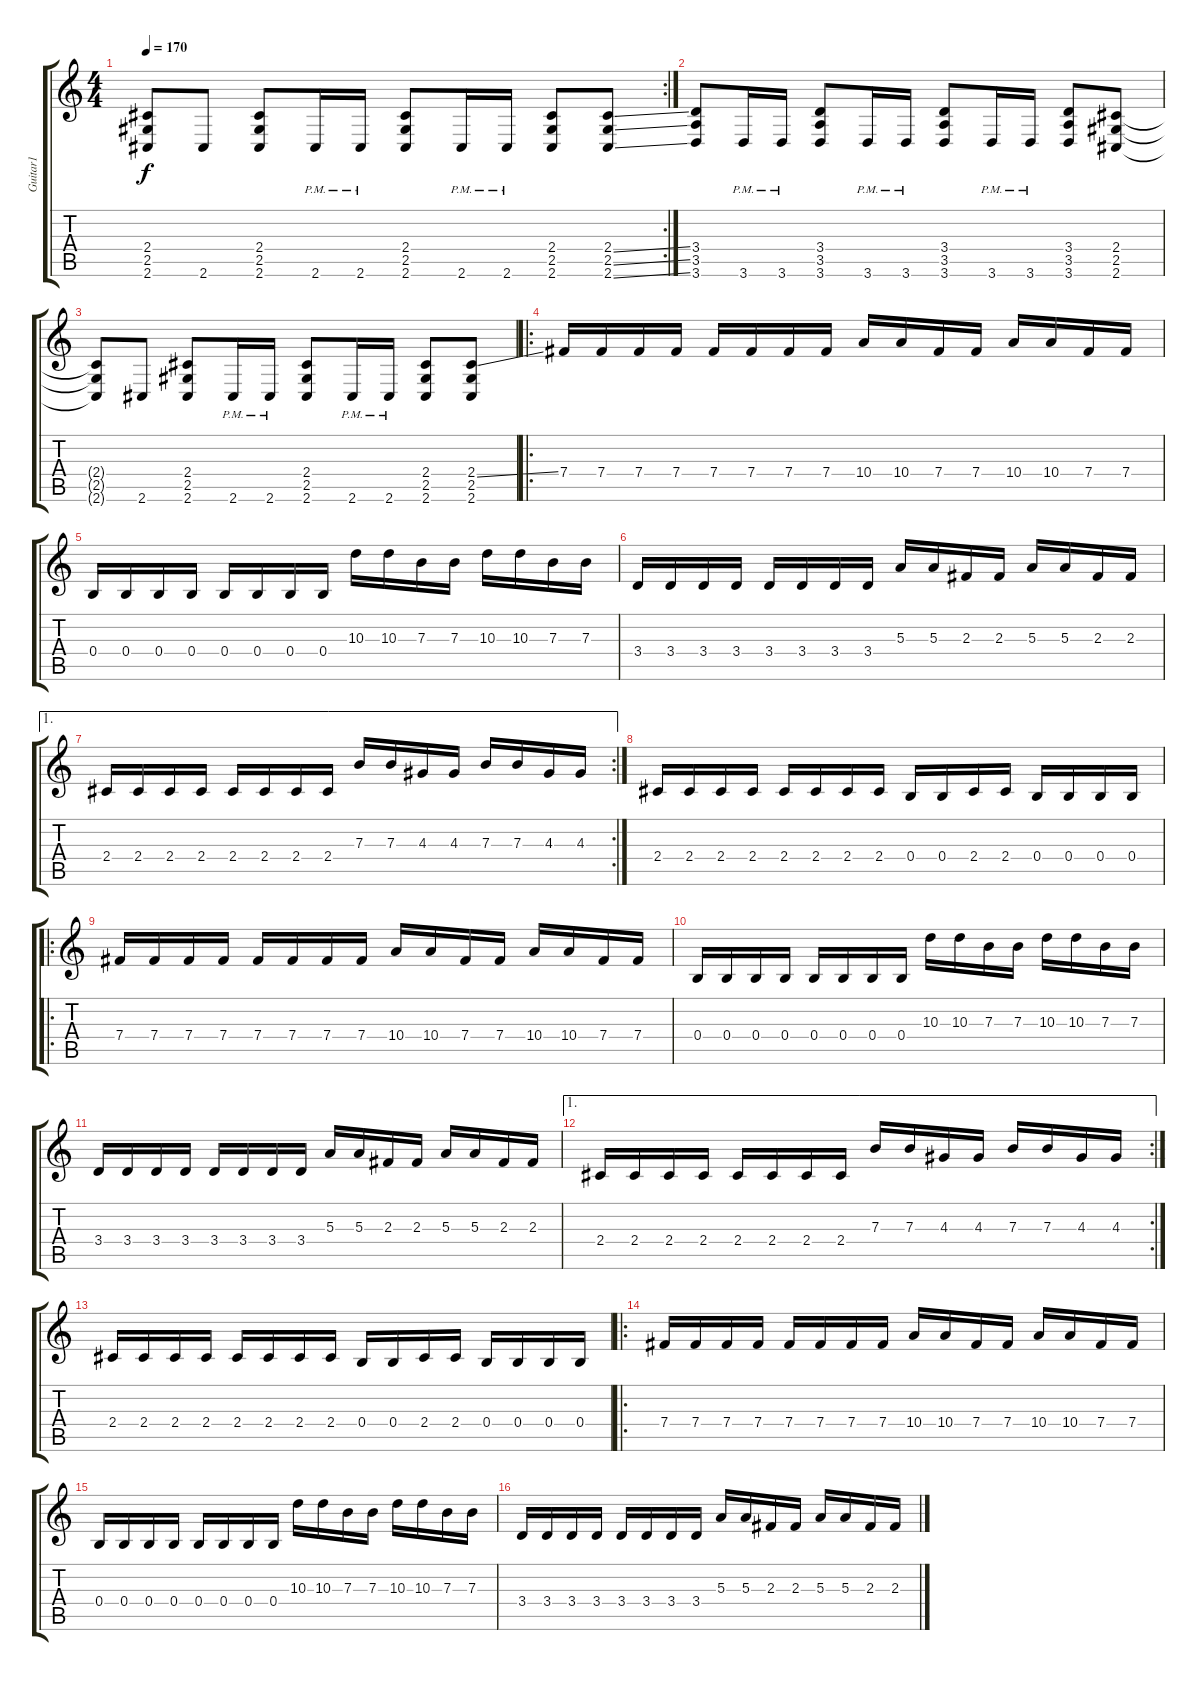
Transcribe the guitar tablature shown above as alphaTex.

\track ("Guitar1" "Guitar1") {instrument distortionguitar}
\staff {score tabs}
\tuning (Db4 Ab3 E3 B2 Gb2 B1) {hide}
\rc 2
\ts (4 4)
\tempo 170
\clef g2
\ks c
(2.4{t} 2.5{t} 2.6{t}).8{dy f} 2.6.8 (2.4 2.5 2.6).8 2.6{pm}.16 2.6{pm}.16 (2.4 2.5 2.6).8 2.6{pm}.16 2.6{pm}.16 (2.4 2.5 2.6).8 (2.4{ss} 2.5{ss} 2.6{ss}).8 |
(3.4 3.5 3.6).8 3.6{pm}.16 3.6{pm}.16 (3.4 3.5 3.6).8 3.6{pm}.16 3.6{pm}.16 (3.4 3.5 3.6).8 3.6{pm}.16 3.6{pm}.16 (3.4 3.5 3.6).8 (2.4 2.5 2.6).8 |
(2.4{t} 2.5{t} 2.6{t}).8 2.6.8 (2.4 2.5 2.6).8 2.6{pm}.16 2.6{pm}.16 (2.4 2.5 2.6).8 2.6{pm}.16 2.6{pm}.16 (2.4 2.5 2.6).8 (2.4{ss} 2.5 2.6).8 |
\ro
7.4.16 7.4.16 7.4.16 7.4.16 7.4.16 7.4.16 7.4.16 7.4.16 10.4.16 10.4.16 7.4.16 7.4.16 10.4.16 10.4.16 7.4.16 7.4.16 |
0.4.16 0.4.16 0.4.16 0.4.16 0.4.16 0.4.16 0.4.16 0.4.16 10.3.16 10.3.16 7.3.16 7.3.16 10.3.16 10.3.16 7.3.16 7.3.16 |
3.4.16 3.4.16 3.4.16 3.4.16 3.4.16 3.4.16 3.4.16 3.4.16 5.3.16 5.3.16 2.3.16 2.3.16 5.3.16 5.3.16 2.3.16 2.3.16 |
\ae 1
\rc 2
2.4.16 2.4.16 2.4.16 2.4.16 2.4.16 2.4.16 2.4.16 2.4.16 7.3.16 7.3.16 4.3.16 4.3.16 7.3.16 7.3.16 4.3.16 4.3.16 |
2.4.16 2.4.16 2.4.16 2.4.16 2.4.16 2.4.16 2.4.16 2.4.16 0.4.16 0.4.16 2.4.16 2.4.16 0.4.16 0.4.16 0.4.16 0.4.16 |
\ro
7.4.16 7.4.16 7.4.16 7.4.16 7.4.16 7.4.16 7.4.16 7.4.16 10.4.16 10.4.16 7.4.16 7.4.16 10.4.16 10.4.16 7.4.16 7.4.16 |
0.4.16 0.4.16 0.4.16 0.4.16 0.4.16 0.4.16 0.4.16 0.4.16 10.3.16 10.3.16 7.3.16 7.3.16 10.3.16 10.3.16 7.3.16 7.3.16 |
3.4.16 3.4.16 3.4.16 3.4.16 3.4.16 3.4.16 3.4.16 3.4.16 5.3.16 5.3.16 2.3.16 2.3.16 5.3.16 5.3.16 2.3.16 2.3.16 |
\ae 1
\rc 2
2.4.16 2.4.16 2.4.16 2.4.16 2.4.16 2.4.16 2.4.16 2.4.16 7.3.16 7.3.16 4.3.16 4.3.16 7.3.16 7.3.16 4.3.16 4.3.16 |
2.4.16 2.4.16 2.4.16 2.4.16 2.4.16 2.4.16 2.4.16 2.4.16 0.4.16 0.4.16 2.4.16 2.4.16 0.4.16 0.4.16 0.4.16 0.4.16 |
\ro
7.4.16 7.4.16 7.4.16 7.4.16 7.4.16 7.4.16 7.4.16 7.4.16 10.4.16 10.4.16 7.4.16 7.4.16 10.4.16 10.4.16 7.4.16 7.4.16 |
0.4.16 0.4.16 0.4.16 0.4.16 0.4.16 0.4.16 0.4.16 0.4.16 10.3.16 10.3.16 7.3.16 7.3.16 10.3.16 10.3.16 7.3.16 7.3.16 |
3.4.16 3.4.16 3.4.16 3.4.16 3.4.16 3.4.16 3.4.16 3.4.16 5.3.16 5.3.16 2.3.16 2.3.16 5.3.16 5.3.16 2.3.16 2.3.16
